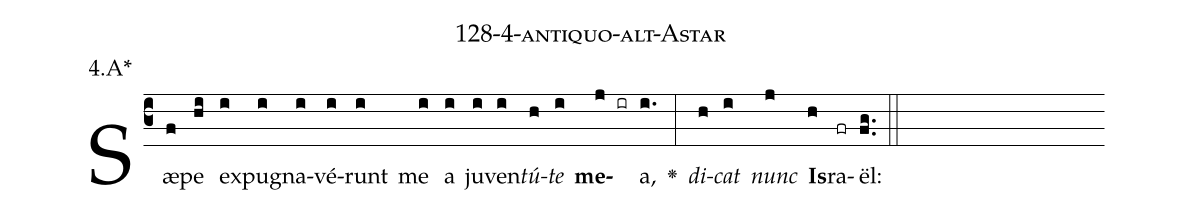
name: 128-4-antiquo-alt-Astar;
annotation: 4.A*;
%%
(c3)Sæ(f)pe(hi) ex(i)pu(i)gna(i)vé(i)runt(i) me(i) a(i) ju(i)ven(i)<i>tú</i>(h)<i>te</i>(i) <b>me</b>(j ir)a,(i.) <v>\greheightstar</v>(:) <i>di</i>(h)<i>cat</i>(i) <i>nunc</i>(j) <b>Is</b>(h)ra(fr)ël:(fg..) (::)


%E(i) u(h) o(i) u(j) a(h) e.(fg..) (::)
